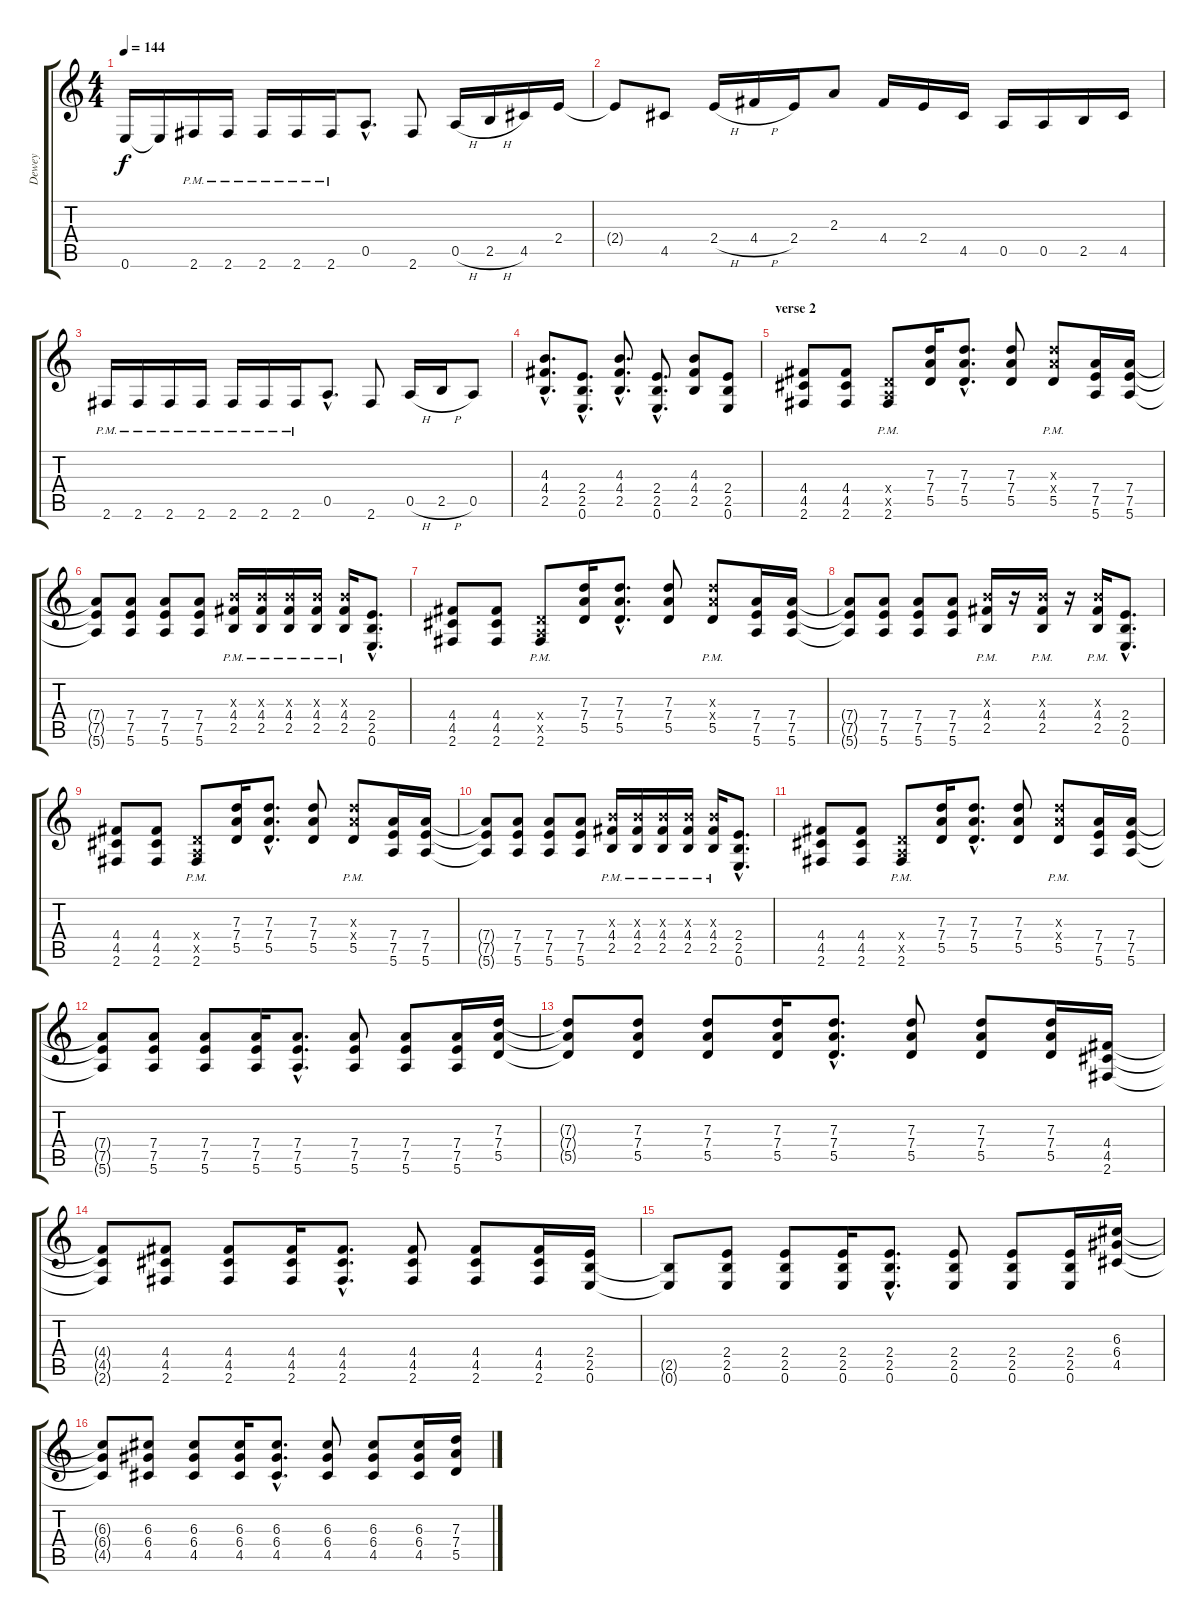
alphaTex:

\track ("Dewey" "Dewey") {instrument distortionguitar}
\staff {score tabs}
\tuning (E4 B3 G3 D3 A2 E2) {hide}
\ts (4 4)
\tempo 144
\clef g2
\ks c
0.6.16{dy f} 0.6{t}.16 2.6{pm}.16 2.6{pm}.16 2.6{pm}.16 2.6{pm}.16 2.6{pm}.16 0.5{hac}.8{d} 2.6.8 0.5{h}.16 2.5{h}.16 4.5.16 2.4.16 |
2.4{t}.8 4.5.8 2.4{h}.16 4.4{h}.16 2.4.16 2.3.8 4.4.16 2.4.16 4.5.16 0.5.16 0.5.16 2.5.16 4.5.16 |
2.6{pm}.16 2.6{pm}.16 2.6{pm}.16 2.6{pm}.16 2.6{pm}.16 2.6{pm}.16 2.6{pm}.16 0.5{hac}.8{d} 2.6.8 0.5{h}.16 2.5{h}.16 0.5.8 |
(4.3{hac} 4.4{hac} 2.5{hac}).8{d} (2.4{hac} 2.5{hac} 0.6{hac}).8{d} (4.3{hac} 4.4{hac} 2.5{hac}).8{d} (2.4{hac} 2.5{hac} 0.6{hac}).8{d} (4.3 4.4 2.5).8 (2.4 2.5 0.6).8 |
\section ("" "verse 2")
(4.4 4.5 2.6).8 (4.4 4.5 2.6).8 (0.4{x} 0.5{x} 2.6{pm}).8 (7.3 7.4 5.5).16 (7.3{hac} 7.4{hac} 5.5{hac}).8{d} (7.3 7.4 5.5).8 (7.3{x} 7.4{x} 5.5{pm}).8 (7.4 7.5 5.6).16 (7.4 7.5 5.6).16 |
(7.4{t} 7.5{t} 5.6{t}).8 (7.4 7.5 5.6).8 (7.4 7.5 5.6).8 (7.4 7.5 5.6).8 (4.3{x} 4.4{pm} 2.5{pm}).16 (4.3{x} 4.4{pm} 2.5{pm}).16 (4.3{x} 4.4{pm} 2.5{pm}).16 (4.3{x} 4.4{pm} 2.5{pm}).16 (4.3{x} 4.4{pm} 2.5{pm}).16 (2.4{hac} 2.5{hac} 0.6{hac}).8{d} |
(4.4 4.5 2.6).8 (4.4 4.5 2.6).8 (0.4{x} 0.5{x} 2.6{pm}).8 (7.3 7.4 5.5).16 (7.3{hac} 7.4{hac} 5.5{hac}).8{d} (7.3 7.4 5.5).8 (7.3{x} 7.4{x} 5.5{pm}).8 (7.4 7.5 5.6).16 (7.4 7.5 5.6).16 |
(7.4{t} 7.5{t} 5.6{t}).8 (7.4 7.5 5.6).8 (7.4 7.5 5.6).8 (7.4 7.5 5.6).8 (4.3{x} 4.4{pm} 2.5{pm}).16 r.16 (4.3{x} 4.4{pm} 2.5{pm}).16 r.16 (4.3{x} 4.4{pm} 2.5{pm}).16 (2.4{hac} 2.5{hac} 0.6{hac}).8{d} |
(4.4 4.5 2.6).8 (4.4 4.5 2.6).8 (0.4{x} 0.5{x} 2.6{pm}).8 (7.3 7.4 5.5).16 (7.3{hac} 7.4{hac} 5.5{hac}).8{d} (7.3 7.4 5.5).8 (7.3{x} 7.4{x} 5.5{pm}).8 (7.4 7.5 5.6).16 (7.4 7.5 5.6).16 |
(7.4{t} 7.5{t} 5.6{t}).8 (7.4 7.5 5.6).8 (7.4 7.5 5.6).8 (7.4 7.5 5.6).8 (4.3{x} 4.4{pm} 2.5{pm}).16 (4.3{x} 4.4{pm} 2.5{pm}).16 (4.3{x} 4.4{pm} 2.5{pm}).16 (4.3{x} 4.4{pm} 2.5{pm}).16 (4.3{x} 4.4{pm} 2.5{pm}).16 (2.4{hac} 2.5{hac} 0.6{hac}).8{d} |
(4.4 4.5 2.6).8 (4.4 4.5 2.6).8 (0.4{x} 0.5{x} 2.6{pm}).8 (7.3 7.4 5.5).16 (7.3{hac} 7.4{hac} 5.5{hac}).8{d} (7.3 7.4 5.5).8 (7.3{x} 7.4{x} 5.5{pm}).8 (7.4 7.5 5.6).16 (7.4 7.5 5.6).16 |
(7.4{t} 7.5{t} 5.6{t}).8{volume 12} (7.4 7.5 5.6).8 (7.4 7.5 5.6).8 (7.4 7.5 5.6).16 (7.4{hac} 7.5{hac} 5.6{hac}).8{d} (7.4 7.5 5.6).8 (7.4 7.5 5.6).8 (7.4 7.5 5.6).16 (7.3 7.4 5.5).16 |
(7.3{t} 7.4{t} 5.5{t}).8 (7.3 7.4 5.5).8 (7.3 7.4 5.5).8 (7.3 7.4 5.5).16 (7.3{hac} 7.4{hac} 5.5{hac}).8{d} (7.3 7.4 5.5).8 (7.3 7.4 5.5).8 (7.3 7.4 5.5).16 (4.4 4.5 2.6).16 |
(4.4{t} 4.5{t} 2.6{t}).8 (4.4 4.5 2.6).8 (4.4 4.5 2.6).8 (4.4 4.5 2.6).16 (4.4{hac} 4.5{hac} 2.6{hac}).8{d} (4.4 4.5 2.6).8 (4.4 4.5 2.6).8 (4.4 4.5 2.6).16 (2.4 2.5 0.6).16 |
(2.5{t} 0.6{t}).8 (2.4 2.5 0.6).8 (2.4 2.5 0.6).8 (2.4 2.5 0.6).16 (2.4{hac} 2.5{hac} 0.6{hac}).8{d} (2.4 2.5 0.6).8 (2.4 2.5 0.6).8 (2.4 2.5 0.6).16 (6.3 6.4 4.5).16 |
(6.3{t} 6.4{t} 4.5{t}).8 (6.3 6.4 4.5).8 (6.3 6.4 4.5).8 (6.3 6.4 4.5).16 (6.3{hac} 6.4{hac} 4.5{hac}).8{d} (6.3 6.4 4.5).8 (6.3 6.4 4.5).8 (6.3 6.4 4.5).16 (7.3 7.4 5.5).16
